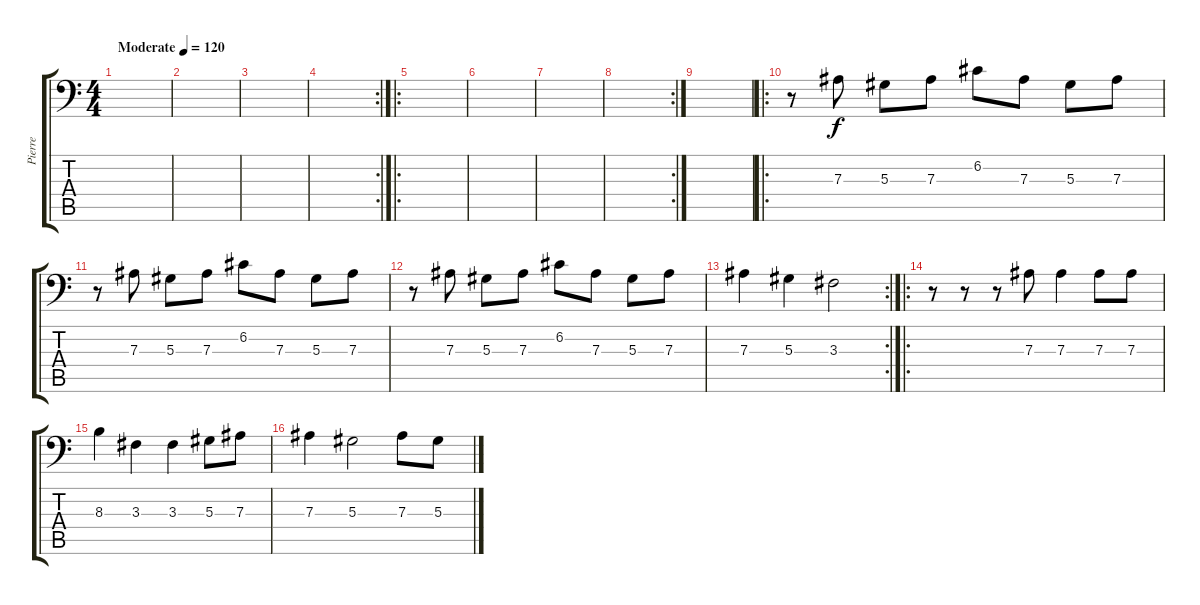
\track ("Pierre" "Pierre") {instrument lead1square}
\staff {score tabs}
\tuning (C4 G3 Eb3 Bb2 F2 Bb1) {hide}
\ts (4 4)
\tempo (120 "Moderate")
\clef f4
\ks c
|
|
|
\rc 2
|
\ro
|
|
|
\rc 2
|
|
\ro
r.8 7.3.8 5.3.8 7.3.8 6.2.8 7.3.8 5.3.8 7.3.8 |
r.8 7.3.8 5.3.8 7.3.8 6.2.8 7.3.8 5.3.8 7.3.8 |
r.8 7.3.8 5.3.8 7.3.8 6.2.8 7.3.8 5.3.8 7.3.8 |
\rc 2
7.3.4 5.3.4 3.3.2 |
\ro
r.8 r.8 r.8 7.3.8 7.3.4 7.3.8 7.3.8 |
8.3.4 3.3.4 3.3.4 5.3.8 7.3.8 |
7.3.4 5.3.2 7.3.8 5.3.8
